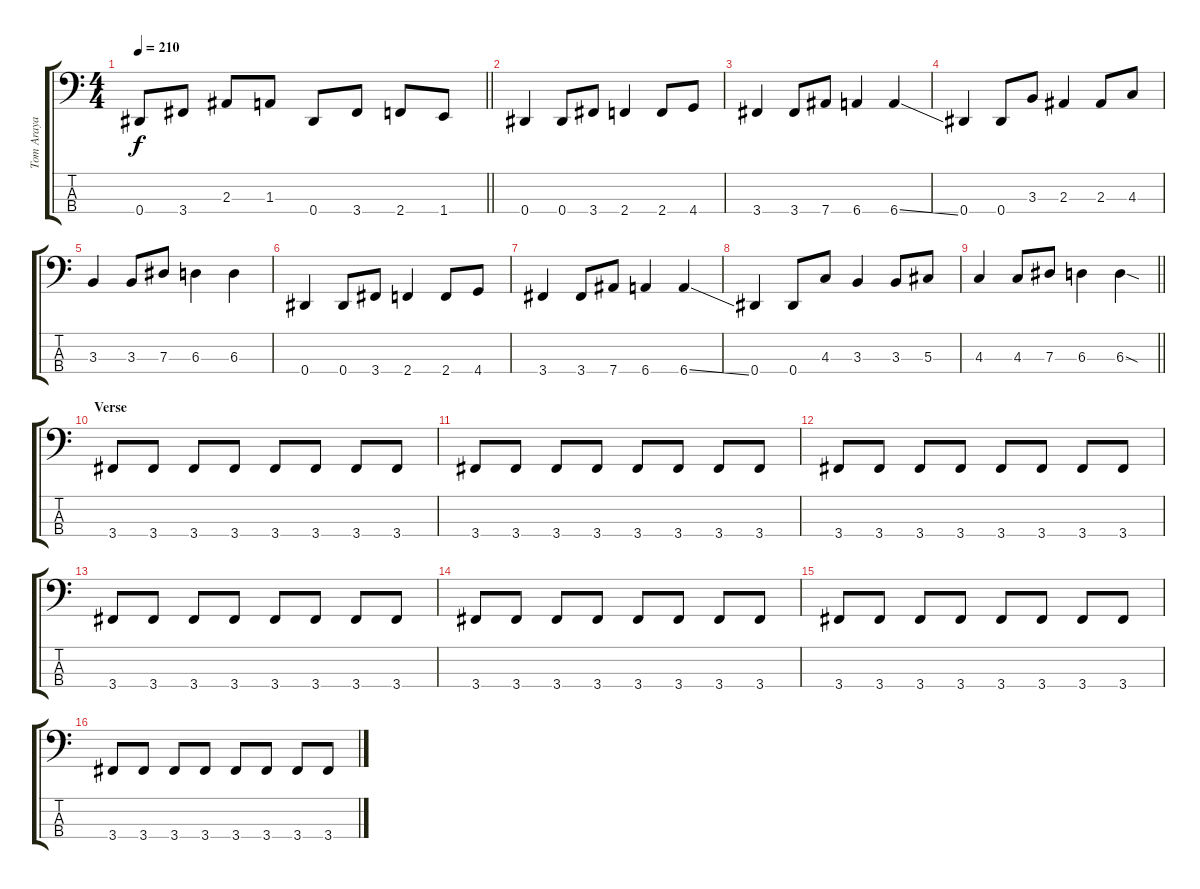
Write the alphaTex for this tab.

\track ("Tom Araya" "Tom Araya") {instrument electricbasspick}
\staff {score tabs}
\tuning (Gb2 Db2 Ab1 Eb1) {hide}
\ts (4 4)
\tempo 210
\clef f4
\barLineRight lightlight
\ks c
0.4.8{dy f} 3.4.8 2.3.8 1.3.8 0.4.8 3.4.8 2.4.8 1.4.8 |
\section ("" "")
0.4.4 0.4.8 3.4.8 2.4.4 2.4.8 4.4.8 |
3.4.4 3.4.8 7.4.8 6.4.4 6.4{ss}.4 |
0.4.4 0.4.8 3.3.8 2.3.4 2.3.8 4.3.8 |
3.3.4 3.3.8 7.3.8 6.3.4 6.3.4 |
0.4.4 0.4.8 3.4.8 2.4.4 2.4.8 4.4.8 |
3.4.4 3.4.8 7.4.8 6.4.4 6.4{ss}.4 |
0.4.4 0.4.8 4.3.8 3.3.4 3.3.8 5.3.8 |
\barLineRight lightlight
4.3.4 4.3.8 7.3.8 6.3.4 6.3{sod}.4 |
\section ("" "Verse")
3.4.8 3.4.8 3.4.8 3.4.8 3.4.8 3.4.8 3.4.8 3.4.8 |
3.4.8 3.4.8 3.4.8 3.4.8 3.4.8 3.4.8 3.4.8 3.4.8 |
3.4.8 3.4.8 3.4.8 3.4.8 3.4.8 3.4.8 3.4.8 3.4.8 |
3.4.8 3.4.8 3.4.8 3.4.8 3.4.8 3.4.8 3.4.8 3.4.8 |
3.4.8 3.4.8 3.4.8 3.4.8 3.4.8 3.4.8 3.4.8 3.4.8 |
3.4.8 3.4.8 3.4.8 3.4.8 3.4.8 3.4.8 3.4.8 3.4.8 |
3.4.8 3.4.8 3.4.8 3.4.8 3.4.8 3.4.8 3.4.8 3.4.8
